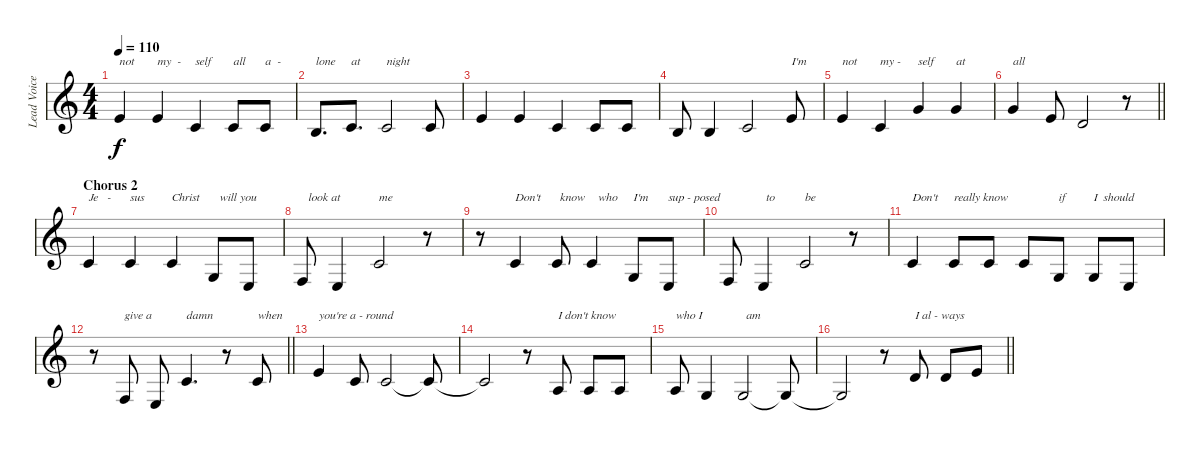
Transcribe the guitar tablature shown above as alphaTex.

\track ("Lead Voice" "Lead Voice") {instrument clarinet}
\staff {score}
\tuning (E4 B3 G3 D3 A2 E2) {hide}
\ts (4 4)
\tempo 110
\clef g2
\ks c
0.1.4{txt "not" dy f} 0.1.4{txt "my  -"} 1.2.4{txt "self"} 1.2.8{txt "all"} 1.2.8{txt "a  - "} |
0.2.8{d txt "lone"} 1.2.8{d txt "at"} 1.2.2{txt "night"} 1.2.8 |
0.1.4 0.1.4 1.2.4 1.2.8 1.2.8 |
0.2.8 0.2.4 1.2.2 0.1.8{txt "I'm"} |
0.1.4{txt "not"} 1.2.4{txt "my -"} 3.1.4{txt "self"} 3.1.4{txt "at"} |
\barLineRight lightlight
3.1.4{txt "all"} 0.1.8 3.2.2 r.8 |
\section ("" "Chorus 2")
1.2.4{txt "Je   - "} 1.2.4{txt "sus"} 1.2.4{txt "Christ"} 0.3.8{txt "  will you"} 2.4.8 |
3.4.8{txt "  look at"} 2.4.4 1.2.2{txt "me"} r.8 |
r.8 1.2.4{txt "Don't"} 1.2.8{txt " know"} 1.2.4{txt "  who"} 0.3.8{txt "I'm"} 2.4.8{txt "sup - posed"} |
3.4.8 2.4.4{txt " to"} 1.2.2{txt "be"} r.8 |
1.2.4{txt "Don't"} 1.2.8{txt "really know"} 1.2.8 1.2.8 0.3.8{txt "if"} 0.3.8{txt "I  should"} 2.4.8 |
\barLineRight lightlight
r.8 3.4.8{txt "give a"} 2.4.8 1.2.4{d txt "damn"} r.8 5.3.8{txt "when"} |
0.1.4{txt "you're a - round"} 1.2.8 1.2.2 1.2{t}.8 |
1.2{t}.2 r.8 2.3.8{txt "I don't know"} 2.3.8 2.3.8 |
2.3.8{txt "who I"} 0.3.4 0.3.2{txt " am"} 0.3{t}.8 |
\barLineRight lightlight
0.3{t}.2 r.8 3.2.8{txt "I al - ways"} 3.2.8 0.1.8
